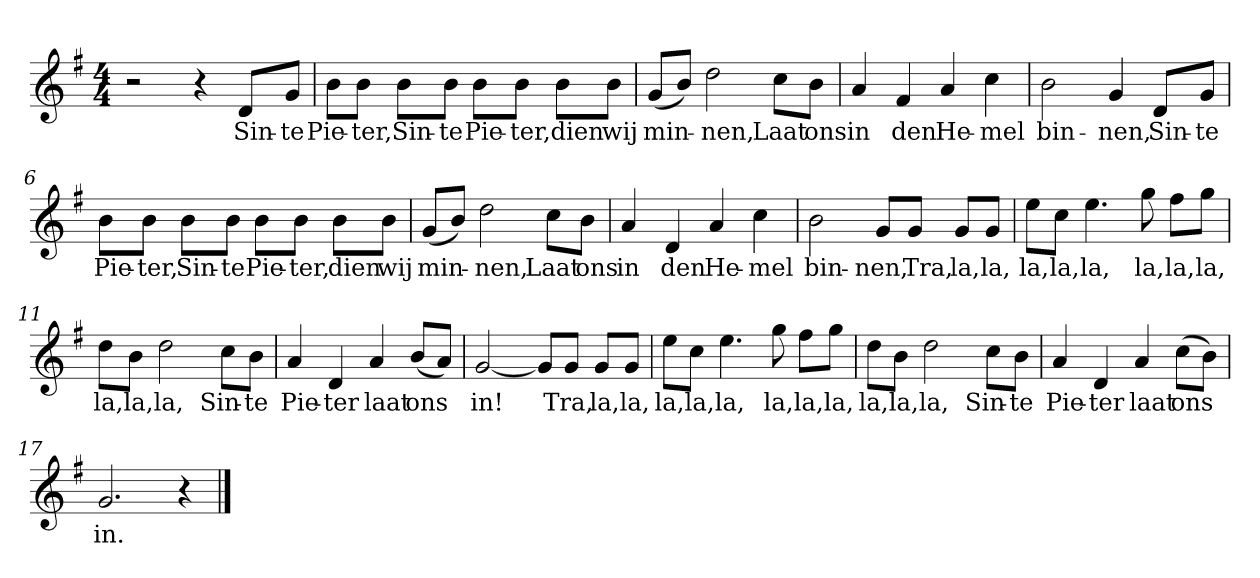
**kern	**text
*part1	*part1
*staff1	*staff1
*clefG2	*
*k[f#]	*
*G:	*
*M4/4	*
*MM120	*
=1	=1
2r	.
4r	.
8d/L	Sin-
8g/J	-te
=2	=2
8b\L	Pie-
8b\J	-ter,
8b\L	Sin-
8b\J	-te
8b\L	Pie-
8b\J	-ter,
8b\L	dien
8b\J	wij
=3	=3
(8g/L	min-
8b/J)	.
2dd	-nen,
8cc\L	Laat
8b\J	ons
=4	=4
4a	in
4f#	den
4a	He-
4cc	-mel
=5	=5
2b	bin-
4g	-nen,
8d/L	Sin-
8g/J	-te
=6	=6
8b\L	Pie-
8b\J	-ter,
8b\L	Sin-
8b\J	-te
8b\L	Pie-
8b\J	-ter,
8b\L	dien
8b\J	wij
=7	=7
(8g/L	min-
8b/J)	.
2dd	-nen,
8cc\L	Laat
8b\J	ons
=8	=8
4a	in
4d	den
4a	He-
4cc	-mel
=9	=9
2b	bin-
8g/L	-nen,
8g/J	Tra,
8g/L	la,
8g/J	la,
=10	=10
8ee\L	la,
8cc\J	la,
4.ee	la,
8gg	la,
8ff#\L	la,
8gg\J	la,
=11	=11
8dd\L	la,
8b\J	la,
2dd	la,
8cc\L	Sin-
8b\J	-te
=12	=12
4a	Pie-
4d	-ter
4a	laat
(8b/L	ons
8a/J)	.
=13	=13
[2g	in!
8g/L]	.
8g/J	Tra,
8g/L	la,
8g/J	la,
=14	=14
8ee\L	la,
8cc\J	la,
4.ee	la,
8gg	la,
8ff#\L	la,
8gg\J	la,
=15	=15
8dd\L	la,
8b\J	la,
2dd	la,
8cc\L	Sin-
8b\J	-te
=16	=16
4a	Pie-
4d	-ter
4a	laat
(8cc\L	ons
8b\J)	.
=17	=17
2.g	in.
4r	.
==	==
*-	*-
